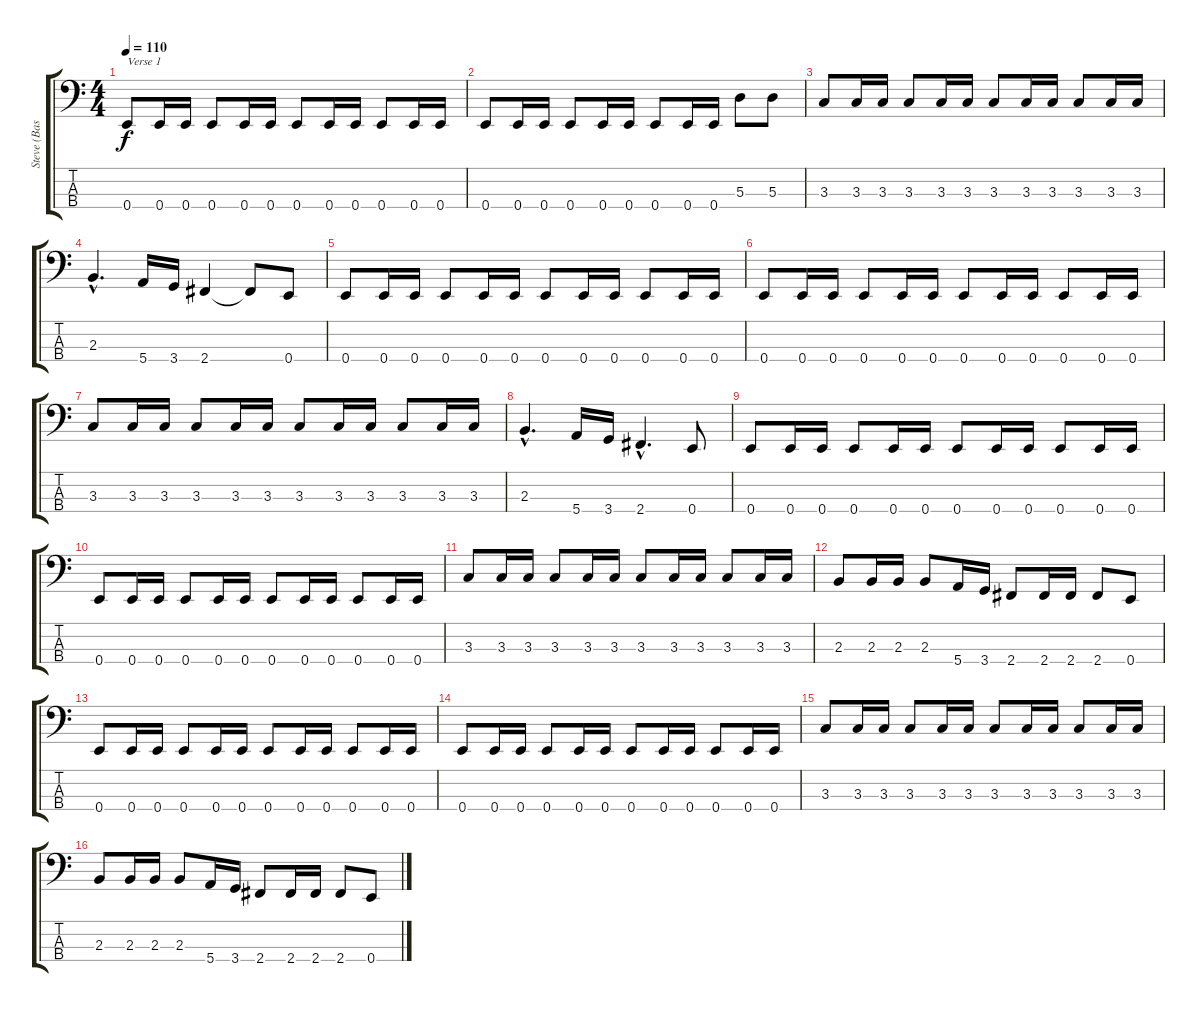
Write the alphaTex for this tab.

\track ("Steve (Bass)" "Steve (Bas") {instrument electricbasspick}
\staff {score tabs}
\tuning (G2 D2 A1 E1) {hide}
\ts (4 4)
\tempo 110
\clef f4
\ks c
0.4.8{txt "Verse 1" dy f} 0.4.16 0.4.16 0.4.8 0.4.16 0.4.16 0.4.8 0.4.16 0.4.16 0.4.8 0.4.16 0.4.16 |
0.4.8 0.4.16 0.4.16 0.4.8 0.4.16 0.4.16 0.4.8 0.4.16 0.4.16 5.3.8 5.3.8 |
3.3.8 3.3.16 3.3.16 3.3.8 3.3.16 3.3.16 3.3.8 3.3.16 3.3.16 3.3.8 3.3.16 3.3.16 |
2.3{hac}.4{d} 5.4.16 3.4.16 2.4.4 2.4{t}.8 0.4.8 |
0.4.8 0.4.16 0.4.16 0.4.8 0.4.16 0.4.16 0.4.8 0.4.16 0.4.16 0.4.8 0.4.16 0.4.16 |
0.4.8 0.4.16 0.4.16 0.4.8 0.4.16 0.4.16 0.4.8 0.4.16 0.4.16 0.4.8 0.4.16 0.4.16 |
3.3.8 3.3.16 3.3.16 3.3.8 3.3.16 3.3.16 3.3.8 3.3.16 3.3.16 3.3.8 3.3.16 3.3.16 |
2.3{hac}.4{d} 5.4.16 3.4.16 2.4{hac}.4{d} 0.4.8 |
0.4.8 0.4.16 0.4.16 0.4.8 0.4.16 0.4.16 0.4.8 0.4.16 0.4.16 0.4.8 0.4.16 0.4.16 |
0.4.8 0.4.16 0.4.16 0.4.8 0.4.16 0.4.16 0.4.8 0.4.16 0.4.16 0.4.8 0.4.16 0.4.16 |
3.3.8 3.3.16 3.3.16 3.3.8 3.3.16 3.3.16 3.3.8 3.3.16 3.3.16 3.3.8 3.3.16 3.3.16 |
2.3.8 2.3.16 2.3.16 2.3.8 5.4.16 3.4.16 2.4.8 2.4.16 2.4.16 2.4.8 0.4.8 |
0.4.8 0.4.16 0.4.16 0.4.8 0.4.16 0.4.16 0.4.8 0.4.16 0.4.16 0.4.8 0.4.16 0.4.16 |
0.4.8 0.4.16 0.4.16 0.4.8 0.4.16 0.4.16 0.4.8 0.4.16 0.4.16 0.4.8 0.4.16 0.4.16 |
3.3.8 3.3.16 3.3.16 3.3.8 3.3.16 3.3.16 3.3.8 3.3.16 3.3.16 3.3.8 3.3.16 3.3.16 |
2.3.8 2.3.16 2.3.16 2.3.8 5.4.16 3.4.16 2.4.8 2.4.16 2.4.16 2.4.8 0.4.8
